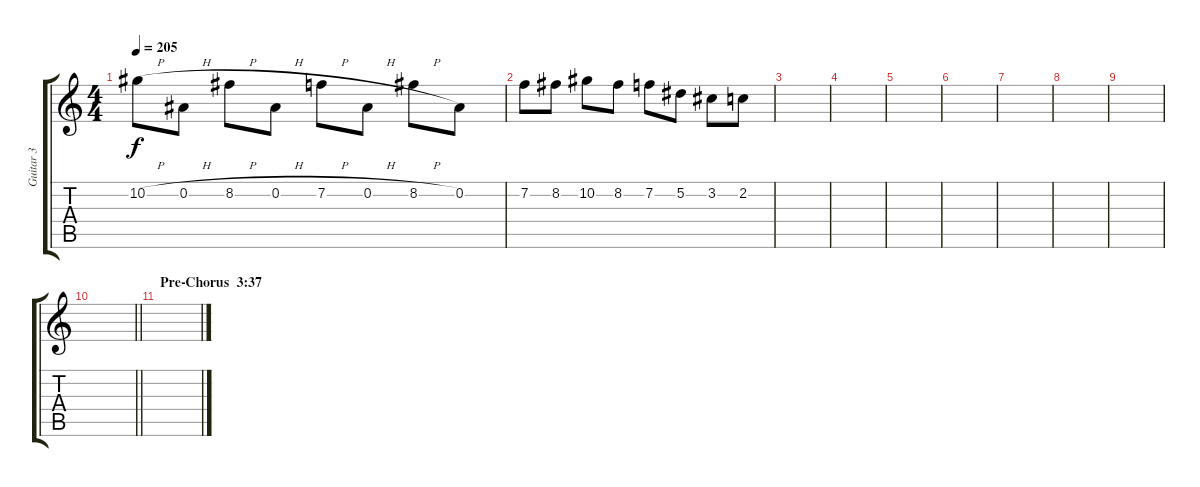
\track ("Guitar 3" "Guitar 3") {instrument distortionguitar}
\staff {score tabs}
\tuning (Eb4 Bb3 Gb3 Db3 Ab2 Db2) {hide}
\ts (4 4)
\tempo 205
\clef g2
\ks c
10.2{h}.8{dy f} 0.2{h}.8 8.2{h}.8 0.2{h}.8 7.2{h}.8 0.2{h}.8 8.2{h}.8 0.2.8 |
7.2.8 8.2.8 10.2.8 8.2.8 7.2.8 5.2.8 3.2.8 2.2.8 |
|
|
|
|
|
|
|
\barLineRight lightlight
|
\section ("" "Pre-Chorus  3:37")
